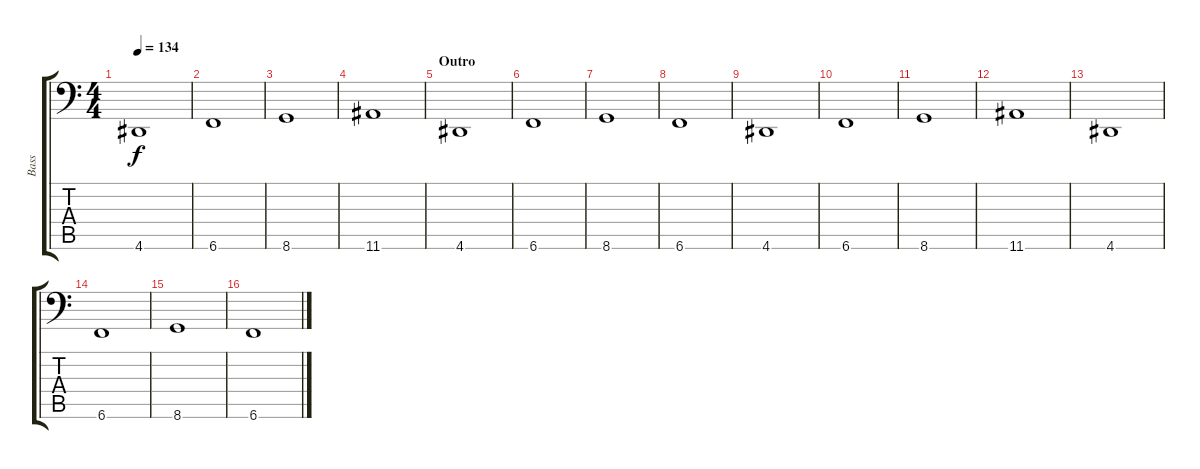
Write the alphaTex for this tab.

\track ("Bass" "Bass") {instrument acousticbass}
\staff {score tabs}
\tuning (C3 G2 D2 A1 E1 B0) {hide}
\ts (4 4)
\tempo 134
\clef f4
\ks c
4.6.1{dy f} |
6.6.1 |
8.6.1 |
11.6.1 |
\section ("" "Outro")
4.6.1 |
6.6.1 |
8.6.1 |
6.6.1 |
4.6.1 |
6.6.1 |
8.6.1 |
11.6.1 |
4.6.1 |
6.6.1 |
8.6.1 |
6.6.1
